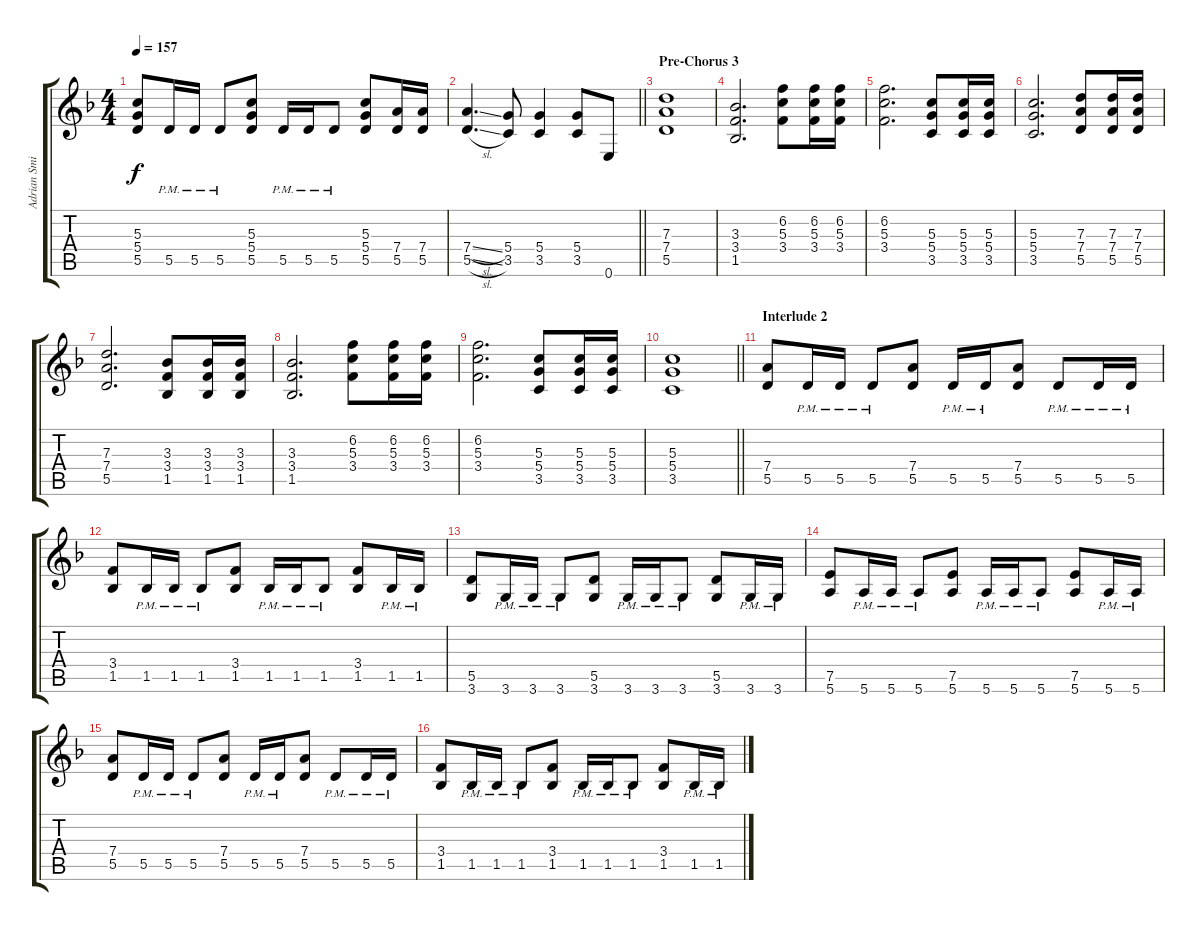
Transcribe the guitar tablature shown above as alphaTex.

\track ("Adrian Smith" "Adrian Smi") {instrument overdrivenguitar}
\staff {score tabs}
\tuning (E4 B3 G3 D3 A2 E2) {hide}
\ts (4 4)
\tempo 157
\clef g2
\ks f
(5.3 5.4 5.5).8{dy f} 5.5{pm}.16 5.5{pm}.16 5.5{pm}.8 (5.3 5.4 5.5).8 5.5{pm}.16 5.5{pm}.16 5.5{pm}.8 (5.3 5.4 5.5).8 (7.4 5.5).16 (7.4 5.5).16 |
\barLineRight lightlight
(7.4{sl} 5.5{sl}).4{d} (5.4 3.5).8 (5.4 3.5).4 (5.4 3.5).8 0.6.8 |
\section ("" "Pre-Chorus 3")
(7.3 7.4 5.5).1 |
(3.3 3.4 1.5).2{d} (6.2 5.3 3.4).8 (6.2 5.3 3.4).16 (6.2 5.3 3.4).16 |
(6.2 5.3 3.4).2{d} (5.3 5.4 3.5).8 (5.3 5.4 3.5).16 (5.3 5.4 3.5).16 |
(5.3 5.4 3.5).2{d} (7.3 7.4 5.5).8 (7.3 7.4 5.5).16 (7.3 7.4 5.5).16 |
(7.3 7.4 5.5).2{d} (3.3 3.4 1.5).8 (3.3 3.4 1.5).16 (3.3 3.4 1.5).16 |
(3.3 3.4 1.5).2{d} (6.2 5.3 3.4).8 (6.2 5.3 3.4).16 (6.2 5.3 3.4).16 |
(6.2 5.3 3.4).2{d} (5.3 5.4 3.5).8 (5.3 5.4 3.5).16 (5.3 5.4 3.5).16 |
\barLineRight lightlight
(5.3 5.4 3.5).1 |
\section ("" "Interlude 2")
(7.4 5.5).8 5.5{pm}.16 5.5{pm}.16 5.5{pm}.8 (7.4 5.5).8 5.5{pm}.16 5.5{pm}.16 (7.4 5.5).8 5.5{pm}.8 5.5{pm}.16 5.5{pm}.16 |
(3.4 1.5).8 1.5{pm}.16 1.5{pm}.16 1.5{pm}.8 (3.4 1.5).8 1.5{pm}.16 1.5{pm}.16 1.5{pm}.8 (3.4 1.5).8 1.5{pm}.16 1.5{pm}.16 |
(5.5 3.6).8 3.6{pm}.16 3.6{pm}.16 3.6{pm}.8 (5.5 3.6).8 3.6{pm}.16 3.6{pm}.16 3.6{pm}.8 (5.5 3.6).8 3.6{pm}.16 3.6{pm}.16 |
(7.5 5.6).8 5.6{pm}.16 5.6{pm}.16 5.6{pm}.8 (7.5 5.6).8 5.6{pm}.16 5.6{pm}.16 5.6{pm}.8 (7.5 5.6).8 5.6{pm}.16 5.6{pm}.16 |
(7.4 5.5).8 5.5{pm}.16 5.5{pm}.16 5.5{pm}.8 (7.4 5.5).8 5.5{pm}.16 5.5{pm}.16 (7.4 5.5).8 5.5{pm}.8 5.5{pm}.16 5.5{pm}.16 |
(3.4 1.5).8 1.5{pm}.16 1.5{pm}.16 1.5{pm}.8 (3.4 1.5).8 1.5{pm}.16 1.5{pm}.16 1.5{pm}.8 (3.4 1.5).8 1.5{pm}.16 1.5{pm}.16
